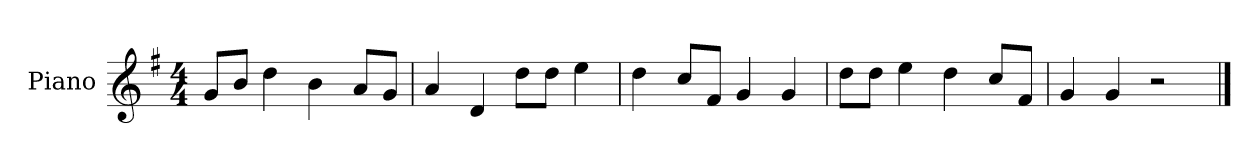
**kern
*part1
*staff1
*I"Piano
*I'P-no
*clefG2
*k[f#]
*M4/4
*MM90
=1
8g/L
8b/J
4dd\
4b\
8a/L
8g/J
=2
4a/
4d/
8dd\L
8dd\J
4ee\
=3
4dd\
8cc/L
8f#/J
4g/
4g/
=4
8dd\L
8dd\J
4ee\
4dd\
8cc/L
8f#/J
=5
4g/
4g/
2r
==
*-
